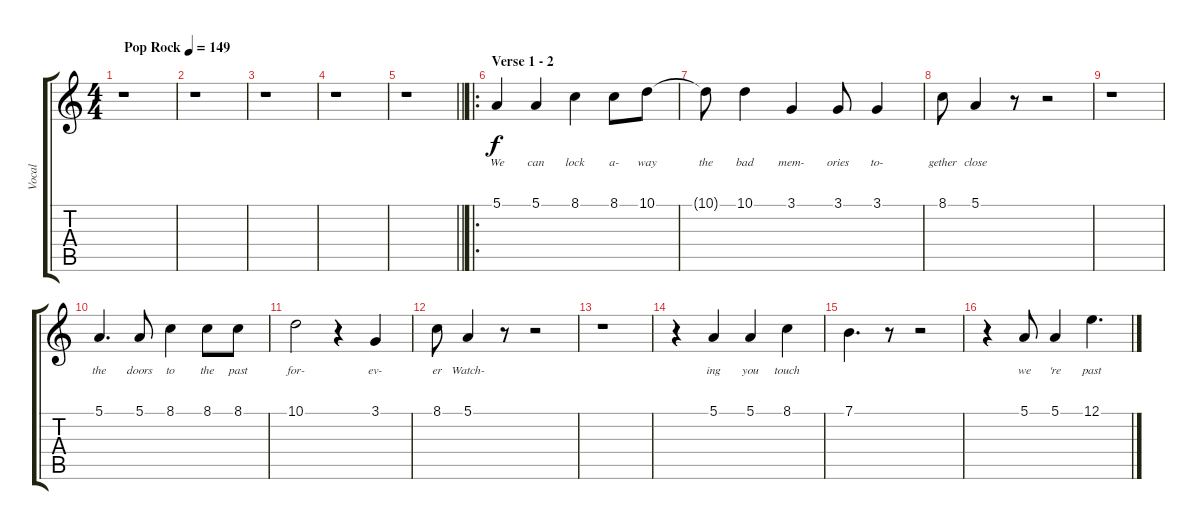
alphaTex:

\track ("Vocal" "Vocal") {instrument tenorsax}
\staff {score tabs}
\tuning (E4 B3 G3 D3 A2 E2) {hide}
\ts (4 4)
\tempo (149 "Pop Rock")
\clef g2
\ks c
r.1{dy f instrument tenorsax} |
r.1 |
r.1 |
r.1 |
\barLineRight lightlight
r.1 |
\ro
\section ("" "Verse 1 - 2")
5.1.4{lyrics (0 "We") lyrics (1 "") lyrics (2 "") lyrics (3 "") lyrics (4 "")} 5.1.4{lyrics (0 "can") lyrics (1 "") lyrics (2 "") lyrics (3 "") lyrics (4 "")} 8.1.4{lyrics (0 "lock") lyrics (1 "") lyrics (2 "") lyrics (3 "") lyrics (4 "")} 8.1.8{lyrics (0 "a-") lyrics (1 "") lyrics (2 "") lyrics (3 "") lyrics (4 "")} 10.1.8{lyrics (0 "way") lyrics (1 "") lyrics (2 "") lyrics (3 "") lyrics (4 "")} |
10.1{t}.8{lyrics (0 "the") lyrics (1 "") lyrics (2 "") lyrics (3 "") lyrics (4 "")} 10.1.4{lyrics (0 "bad") lyrics (1 "") lyrics (2 "") lyrics (3 "") lyrics (4 "")} 3.1.4{lyrics (0 "mem-") lyrics (1 "") lyrics (2 "") lyrics (3 "") lyrics (4 "")} 3.1.8{lyrics (0 "ories") lyrics (1 "") lyrics (2 "") lyrics (3 "") lyrics (4 "")} 3.1.4{lyrics (0 "to-") lyrics (1 "") lyrics (2 "") lyrics (3 "") lyrics (4 "")} |
8.1.8{lyrics (0 "gether") lyrics (1 "") lyrics (2 "") lyrics (3 "") lyrics (4 "")} 5.1.4{lyrics (0 "close") lyrics (1 "") lyrics (2 "") lyrics (3 "") lyrics (4 "")} r.8 r.2 |
r.1 |
5.1.4{d lyrics (0 "the") lyrics (1 "") lyrics (2 "") lyrics (3 "") lyrics (4 "")} 5.1.8{lyrics (0 "doors") lyrics (1 "") lyrics (2 "") lyrics (3 "") lyrics (4 "")} 8.1.4{lyrics (0 "to") lyrics (1 "") lyrics (2 "") lyrics (3 "") lyrics (4 "")} 8.1.8{lyrics (0 "the") lyrics (1 "") lyrics (2 "") lyrics (3 "") lyrics (4 "")} 8.1.8{lyrics (0 "past") lyrics (1 "") lyrics (2 "") lyrics (3 "") lyrics (4 "")} |
10.1.2{lyrics (0 "for-") lyrics (1 "") lyrics (2 "") lyrics (3 "") lyrics (4 "")} r.4 3.1.4{lyrics (0 "ev-") lyrics (1 "") lyrics (2 "") lyrics (3 "") lyrics (4 "")} |
8.1.8{lyrics (0 "er") lyrics (1 "") lyrics (2 "") lyrics (3 "") lyrics (4 "")} 5.1.4{lyrics (0 "Watch-") lyrics (1 "") lyrics (2 "") lyrics (3 "") lyrics (4 "")} r.8 r.2 |
r.1 |
r.4 5.1.4{lyrics (0 "ing") lyrics (1 "") lyrics (2 "") lyrics (3 "") lyrics (4 "")} 5.1.4{lyrics (0 "you") lyrics (1 "") lyrics (2 "") lyrics (3 "") lyrics (4 "")} 8.1.4{lyrics (0 "touch") lyrics (1 "") lyrics (2 "") lyrics (3 "") lyrics (4 "")} |
7.1.4{d lyrics (0 "") lyrics (1 "") lyrics (2 "") lyrics (3 "") lyrics (4 "")} r.8 r.2 |
r.4 5.1.8{lyrics (0 "we") lyrics (1 "") lyrics (2 "") lyrics (3 "") lyrics (4 "")} 5.1.4{lyrics (0 "'re") lyrics (1 "") lyrics (2 "") lyrics (3 "") lyrics (4 "")} 12.1.4{d lyrics (0 "past") lyrics (1 "") lyrics (2 "") lyrics (3 "") lyrics (4 "")}
